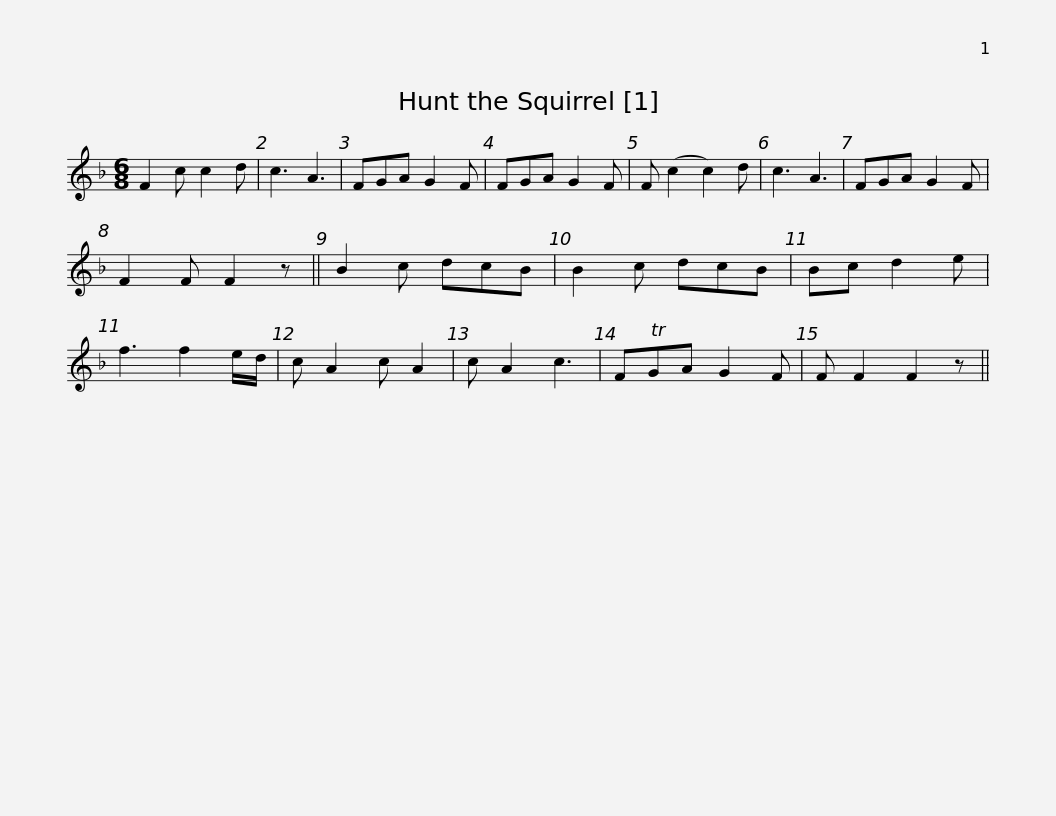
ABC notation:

X:1
L:1/8
M:6/8
I:linebreak $
K:F
V:1 treble
V:1
 F2 c c2 d | c3 A3 | FGA G2 F | FGA G2 F | F (c2 c2) d | %5
 c3 A3 | FGA G2 F | F2 F F2 z || B2 c dcB |$ B2 c dcB | %10
 Bc d2 e | f3 f2 e/d/ | c A2 c A2 | c A2 c3 | FTGA G2 F | %15
 F F2 F2 z || %16
